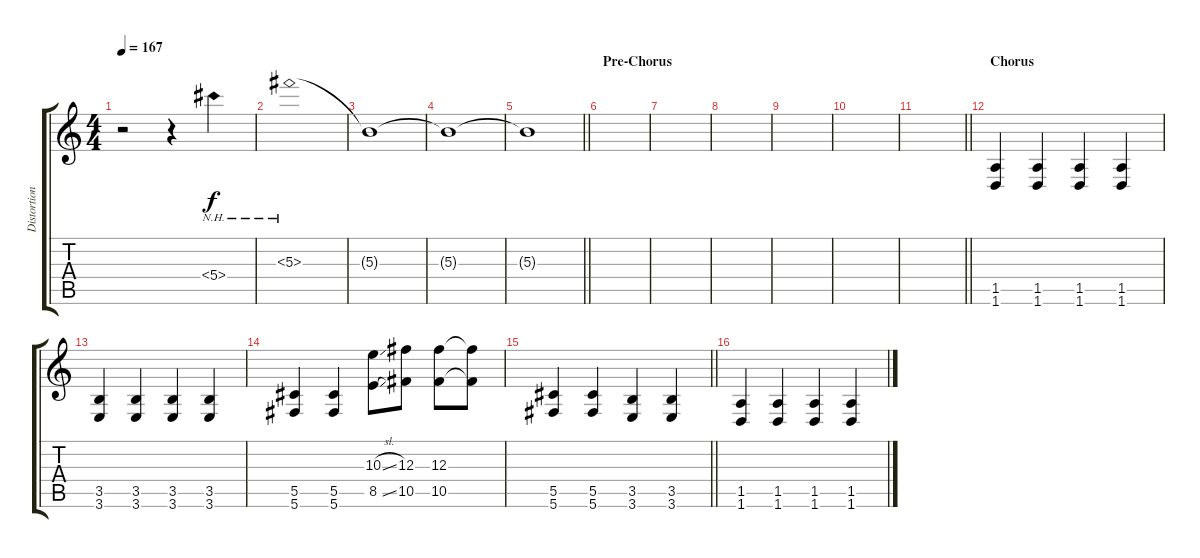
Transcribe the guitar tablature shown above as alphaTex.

\track ("Distortion Guitar [L]" "Distortion") {instrument distortionguitar}
\staff {score tabs}
\tuning (Eb4 Bb3 Gb3 Db3 Ab2 Db2) {hide}
\ts (4 4)
\tempo 167
\clef g2
\ks c
r.2{dy f volume 10} r.4 5.4{nh}.4 |
5.3{nh}.1{volume 0} |
5.3{t}.1 |
5.3{t}.1 |
\barLineRight lightlight
5.3{t}.1 |
\section ("" "Pre-Chorus")
|
|
|
|
|
\barLineRight lightlight
|
\section ("" "Chorus")
(1.5 1.6).4{volume 13} (1.5 1.6).4 (1.5 1.6).4 (1.5 1.6).4 |
(3.5 3.6).4 (3.5 3.6).4 (3.5 3.6).4 (3.5 3.6).4 |
(5.5 5.6).4 (5.5 5.6).4 (10.3{sl} 8.5{sl}).8 (12.3 10.5).8 (12.3 10.5).8 (12.3{t} 10.5{t}).8 |
\barLineRight lightlight
(5.5 5.6).4 (5.5 5.6).4 (3.5 3.6).4 (3.5 3.6).4 |
(1.5 1.6).4 (1.5 1.6).4 (1.5 1.6).4 (1.5 1.6).4
